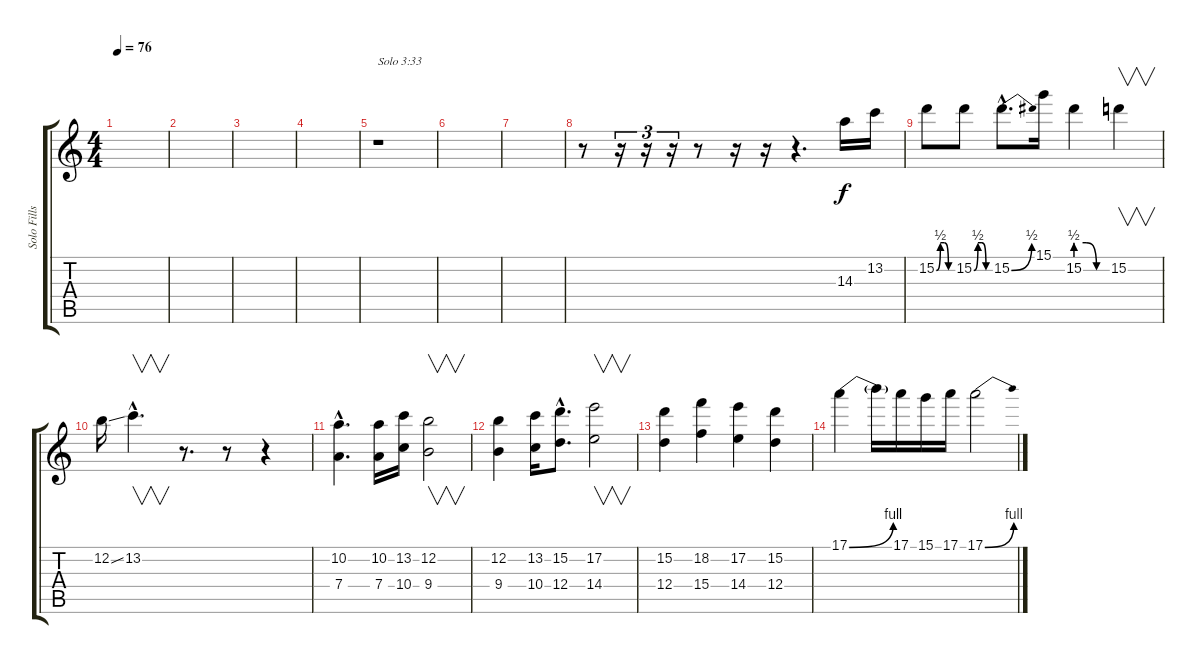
\track ("Solo Fills" "Solo Fills") {instrument distortionguitar}
\staff {score tabs}
\tuning (E4 B3 G3 D3 A2 E2) {hide}
\ts (4 4)
\tempo 76
\clef g2
\ks c
|
|
|
|
r.1{txt "Solo 3:33"} |
|
|
r.8 r.16{tu (3 2)} r.16{tu (3 2)} r.16{tu (3 2)} r.8 r.16 r.16 r.4{d} 14.3.16 13.2.16 |
15.2{be (custom 0 0 15 2 30 2 45 0 60 0)}.8 15.2{be (custom 0 0 15 2 30 2 45 0 60 0)}.8 15.2{be (bend 0 0 60 2) hac}.8{d} 15.1.16 15.2{be (custom 0 2 20 2 40 0 60 0)}.4 15.2.4{v} |
12.2{ss}.16 13.2{hac}.4{v d} r.8{d} r.8 r.4 |
(10.2{hac} 7.4{hac}).4{d} (10.2 7.4).16 (13.2 10.4).16 (12.2 9.4).2{v} |
(12.2 9.4).4 (13.2 10.4).16 (15.2{hac} 12.4{hac}).8{d} (17.2 14.4).2{v} |
(15.2 12.4).4 (18.2 15.4).4 (17.2 14.4).4 (15.2 12.4).4 |
17.1{be (bend 0 0 60 4)}.4 17.1{t}.16 17.1.16 15.1.16 17.1.16 17.1{be (bend 0 0 60 4)}.2
